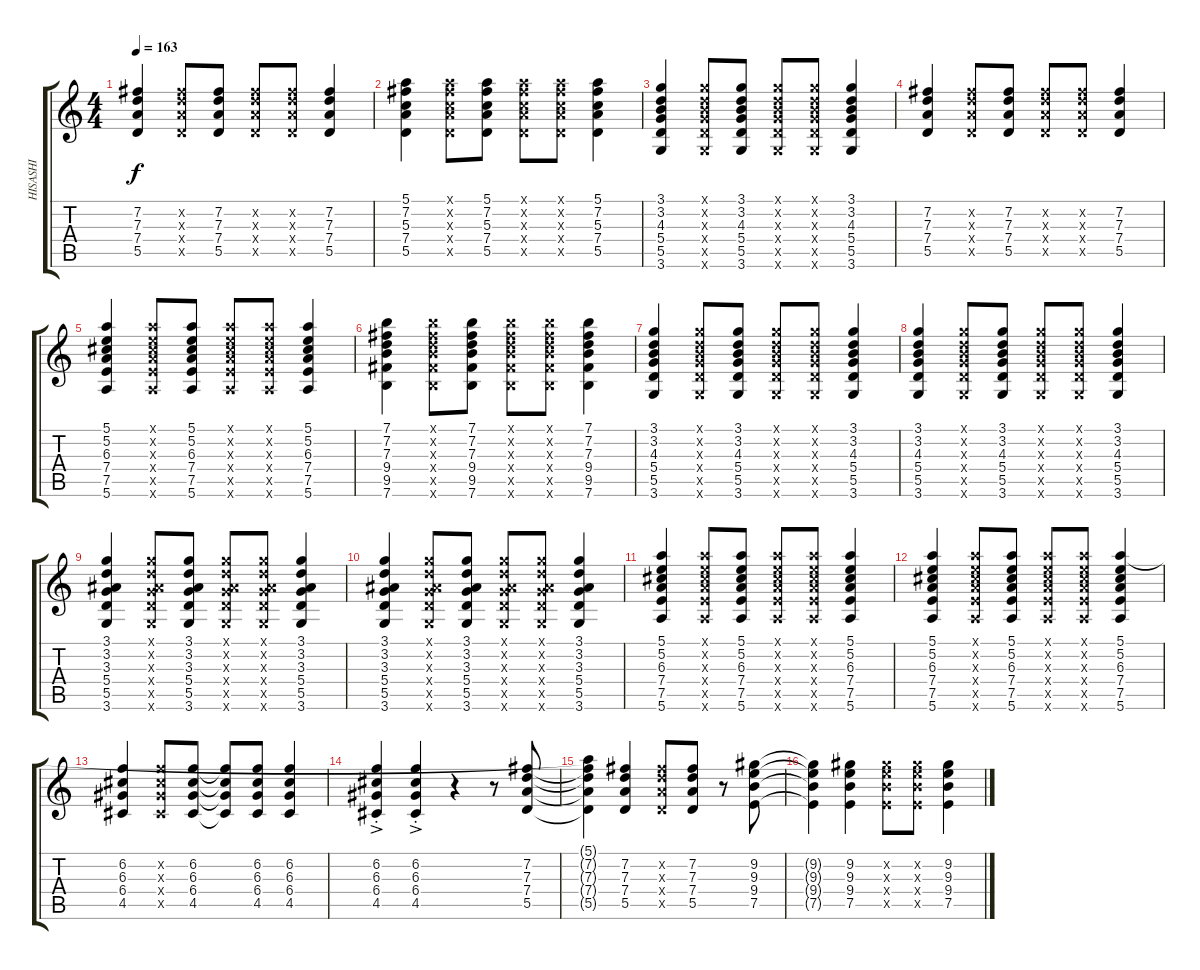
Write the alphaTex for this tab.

\track ("HISASHI" "HISASHI") {instrument overdrivenguitar}
\staff {score tabs}
\tuning (E4 B3 G3 D3 A2 E2) {hide}
\ts (4 4)
\tempo 163
\clef g2
\ks c
(7.2 7.3 7.4 5.5).4{dy f} (7.2{x} 7.3{x} 7.4{x} 5.5{x}).8 (7.2 7.3 7.4 5.5).8 (7.2{x} 7.3{x} 7.4{x} 5.5{x}).8 (7.2{x} 7.3{x} 7.4{x} 5.5{x}).8 (7.2 7.3 7.4 5.5).4 |
(5.1 7.2 5.3 7.4 5.5).4 (5.1{x} 7.2{x} 5.3{x} 7.4{x} 5.5{x}).8 (5.1 7.2 5.3 7.4 5.5).8 (5.1{x} 7.2{x} 5.3{x} 7.4{x} 5.5{x}).8 (5.1{x} 7.2{x} 5.3{x} 7.4{x} 5.5{x}).8 (5.1 7.2 5.3 7.4 5.5).4 |
(3.1 3.2 4.3 5.4 5.5 3.6).4 (3.1{x} 3.2{x} 4.3{x} 5.4{x} 5.5{x} 3.6{x}).8 (3.1 3.2 4.3 5.4 5.5 3.6).8 (3.1{x} 3.2{x} 4.3{x} 5.4{x} 5.5{x} 3.6{x}).8 (3.1{x} 3.2{x} 4.3{x} 5.4{x} 5.5{x} 3.6{x}).8 (3.1 3.2 4.3 5.4 5.5 3.6).4 |
(7.2 7.3 7.4 5.5).4 (7.2{x} 7.3{x} 7.4{x} 5.5{x}).8 (7.2 7.3 7.4 5.5).8 (7.2{x} 7.3{x} 7.4{x} 5.5{x}).8 (7.2{x} 7.3{x} 7.4{x} 5.5{x}).8 (7.2 7.3 7.4 5.5).4 |
(5.1 5.2 6.3 7.4 7.5 5.6).4 (5.1{x} 5.2{x} 6.3{x} 7.4{x} 7.5{x} 5.6{x}).8 (5.1 5.2 6.3 7.4 7.5 5.6).8 (5.1{x} 5.2{x} 6.3{x} 7.4{x} 7.5{x} 5.6{x}).8 (5.1{x} 5.2{x} 6.3{x} 7.4{x} 7.5{x} 5.6{x}).8 (5.1 5.2 6.3 7.4 7.5 5.6).4 |
(7.1 7.2 7.3 9.4 9.5 7.6).4 (7.1{x} 7.2{x} 7.3{x} 9.4{x} 9.5{x} 7.6{x}).8 (7.1 7.2 7.3 9.4 9.5 7.6).8 (7.1{x} 7.2{x} 7.3{x} 9.4{x} 9.5{x} 7.6{x}).8 (7.1{x} 7.2{x} 7.3{x} 9.4{x} 9.5{x} 7.6{x}).8 (7.1 7.2 7.3 9.4 9.5 7.6).4 |
(3.1 3.2 4.3 5.4 5.5 3.6).4 (3.1{x} 3.2{x} 4.3{x} 5.4{x} 5.5{x} 3.6{x}).8 (3.1 3.2 4.3 5.4 5.5 3.6).8 (3.1{x} 3.2{x} 4.3{x} 5.4{x} 5.5{x} 3.6{x}).8 (3.1{x} 3.2{x} 4.3{x} 5.4{x} 5.5{x} 3.6{x}).8 (3.1 3.2 4.3 5.4 5.5 3.6).4 |
(3.1 3.2 4.3 5.4 5.5 3.6).4 (3.1{x} 3.2{x} 4.3{x} 5.4{x} 5.5{x} 3.6{x}).8 (3.1 3.2 4.3 5.4 5.5 3.6).8 (3.1{x} 3.2{x} 4.3{x} 5.4{x} 5.5{x} 3.6{x}).8 (3.1{x} 3.2{x} 4.3{x} 5.4{x} 5.5{x} 3.6{x}).8 (3.1 3.2 4.3 5.4 5.5 3.6).4 |
(3.1 3.2 3.3 5.4 5.5 3.6).4 (3.1{x} 3.2{x} 3.3{x} 5.4{x} 5.5{x} 3.6{x}).8 (3.1 3.2 3.3 5.4 5.5 3.6).8 (3.1{x} 3.2{x} 3.3{x} 5.4{x} 5.5{x} 3.6{x}).8 (3.1{x} 3.2{x} 3.3{x} 5.4{x} 5.5{x} 3.6{x}).8 (3.1 3.2 3.3 5.4 5.5 3.6).4 |
(3.1 3.2 3.3 5.4 5.5 3.6).4 (3.1{x} 3.2{x} 3.3{x} 5.4{x} 5.5{x} 3.6{x}).8 (3.1 3.2 3.3 5.4 5.5 3.6).8 (3.1{x} 3.2{x} 3.3{x} 5.4{x} 5.5{x} 3.6{x}).8 (3.1{x} 3.2{x} 3.3{x} 5.4{x} 5.5{x} 3.6{x}).8 (3.1 3.2 3.3 5.4 5.5 3.6).4 |
(5.1 5.2 6.3 7.4 7.5 5.6).4 (5.1{x} 5.2{x} 6.3{x} 7.4{x} 7.5{x} 5.6{x}).8 (5.1 5.2 6.3 7.4 7.5 5.6).8 (5.1{x} 5.2{x} 6.3{x} 7.4{x} 7.5{x} 5.6{x}).8 (5.1{x} 5.2{x} 6.3{x} 7.4{x} 7.5{x} 5.6{x}).8 (5.1 5.2 6.3 7.4 7.5 5.6).4 |
(5.1 5.2 6.3 7.4 7.5 5.6).4 (5.1{x} 5.2{x} 6.3{x} 7.4{x} 7.5{x} 5.6{x}).8 (5.1 5.2 6.3 7.4 7.5 5.6).8 (5.1{x} 5.2{x} 6.3{x} 7.4{x} 7.5{x} 5.6{x}).8 (5.1{x} 5.2{x} 6.3{x} 7.4{x} 7.5{x} 5.6{x}).8 (5.1 5.2 6.3 7.4 7.5 5.6).4 |
(6.2 6.3 6.4 4.5).4 (6.2{x} 6.3{x} 6.4{x} 4.5{x}).8 (6.2 6.3 6.4 4.5).8 (6.2{t} 6.3{t} 6.4{t} 4.5{t}).8 (6.2 6.3 6.4 4.5).8 (6.2 6.3 6.4 4.5).4 |
(6.2{ac st} 6.3{ac st} 6.4{ac st} 4.5{ac st}).4 (6.2{ac st} 6.3{ac st} 6.4{ac st} 4.5{ac st}).4 r.4 r.8 (7.2 7.3 7.4 5.5).8 |
(5.1{t} 7.2{t} 7.3{t} 7.4{t} 5.5{t}).4 (7.2 7.3 7.4 5.5).4 (7.2{x} 7.3{x} 7.4{x} 5.5{x}).8 (7.2 7.3 7.4 5.5).8 r.8 (9.2 9.3 9.4 7.5).8 |
(9.2{t} 9.3{t} 9.4{t} 7.5{t}).4 (9.2 9.3 9.4 7.5).4 (9.2{x} 9.3{x} 9.4{x} 7.5{x}).8 (9.2{x} 9.3{x} 9.4{x} 7.5{x}).8 (9.2 9.3 9.4 7.5).4
